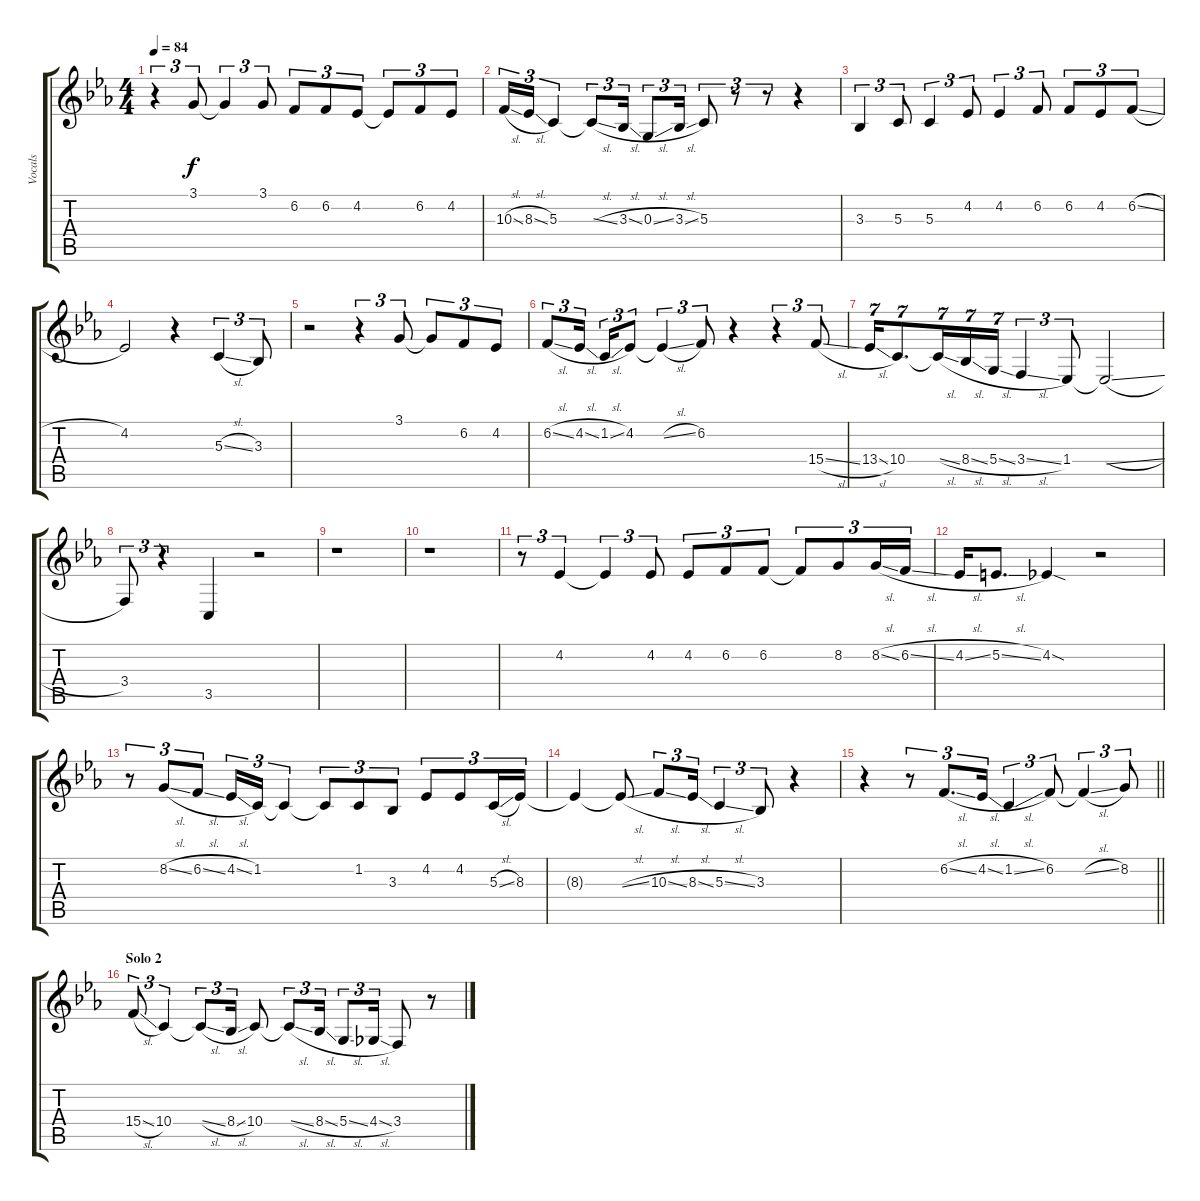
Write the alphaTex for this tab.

\track ("Vocals" "Vocals") {instrument clarinet}
\staff {score tabs}
\tuning (E4 B3 G3 D3 A2 E2) {hide}
\ts (4 4)
\tempo 84
\clef g2
\ks eb
r.4{tu (3 2) dy f} 3.1.8{tu (3 2)} 3.1{t}.4{tu (3 2)} 3.1.8{tu (3 2)} 6.2.8{tu (3 2)} 6.2.8{tu (3 2)} 4.2.8{tu (3 2)} 4.2{t}.8{tu (3 2)} 6.2.8{tu (3 2)} 4.2.8{tu (3 2)} |
10.3{sl}.16{tu (3 2)} 8.3{sl}.16{tu (3 2)} 5.3.4{tu (3 2)} 5.3{sl t}.8{tu (3 2)} 3.3{sl}.16{tu (3 2)} 0.3{sl}.8{tu (3 2)} 3.3{sl}.16{tu (3 2)} 5.3.8{tu (3 2)} r.8{tu (3 2)} r.8{tu (3 2)} r.4 |
3.3.4{tu (3 2)} 5.3.8{tu (3 2)} 5.3.4{tu (3 2)} 4.2.8{tu (3 2)} 4.2.4{tu (3 2)} 6.2.8{tu (3 2)} 6.2.8{tu (3 2)} 4.2.8{tu (3 2)} 6.2{sl}.8{tu (3 2)} |
4.2.2 r.4 5.3{sl}.4{tu (3 2)} 3.3.8{tu (3 2)} |
r.2 r.4{tu (3 2)} 3.1.8{tu (3 2)} 3.1{t}.8{tu (3 2)} 6.2.8{tu (3 2)} 4.2.8{tu (3 2)} |
6.2{sl}.8{tu (3 2)} 4.2{sl}.16{tu (3 2)} 1.2{sl}.16{tu (3 2)} 4.2.8{tu (3 2)} 4.2{sl t}.4{tu (3 2)} 6.2.8{tu (3 2)} r.4 r.4{tu (3 2)} 15.4{sl}.8{tu (3 2)} |
13.4{sl}.16{tu (7 4)} 10.4.8{d tu (7 4)} 10.4{sl t}.16{tu (7 4)} 8.4{sl}.16{tu (7 4)} 5.4{sl}.16{tu (7 4)} 3.4{sl}.4{tu (3 2)} 1.4.8{tu (3 2)} 1.4{sl t}.2 |
3.4.8{tu (3 2)} r.4{tu (3 2)} 3.5.4 r.2 |
r.1 |
r.1 |
r.8{tu (3 2)} 4.2.4{tu (3 2)} 4.2{t}.4{tu (3 2)} 4.2.8{tu (3 2)} 4.2.8{tu (3 2)} 6.2.8{tu (3 2)} 6.2.8{tu (3 2)} 6.2{t}.8{tu (3 2)} 8.2.8{tu (3 2)} 8.2{sl}.16{tu (3 2)} 6.2{sl}.16{tu (3 2)} |
4.2{sl}.16 5.2{sl}.8{d} 4.2{sod}.4 r.2 |
r.8{tu (3 2)} 8.2{sl}.8{tu (3 2)} 6.2{sl}.8{tu (3 2)} 4.2{sl}.16{tu (3 2)} 1.2.16{tu (3 2)} 1.2{t}.4{tu (3 2)} 1.2{t}.8{tu (3 2)} 1.2.8{tu (3 2)} 3.3.8{tu (3 2)} 4.2.8{tu (3 2)} 4.2.8{tu (3 2)} 5.3{sl}.16{tu (3 2)} 8.3.16{tu (3 2)} |
8.3{t}.4 8.3{sl t}.8 10.3{sl}.8{tu (3 2)} 8.3{sl}.16{tu (3 2)} 5.3{sl}.4{tu (3 2)} 3.3.8{tu (3 2)} r.4 |
\barLineRight lightlight
r.4 r.8{tu (3 2)} 6.2{sl}.8{d tu (3 2)} 4.2{sl}.16{tu (3 2)} 1.2{sl}.4{tu (3 2)} 6.2.8{tu (3 2)} 6.2{sl t}.4{tu (3 2)} 8.2.8{tu (3 2)} |
\section ("" "Solo 2")
15.4{sl}.8{tu (3 2)} 10.4.4{tu (3 2)} 10.4{sl t}.8{tu (3 2)} 8.4{sl}.16{tu (3 2)} 10.4.8 10.4{sl t}.8{tu (3 2)} 8.4{sl}.16{tu (3 2)} 5.4{sl}.8{tu (3 2)} 4.4{sl}.16{tu (3 2)} 3.4.8 r.8
